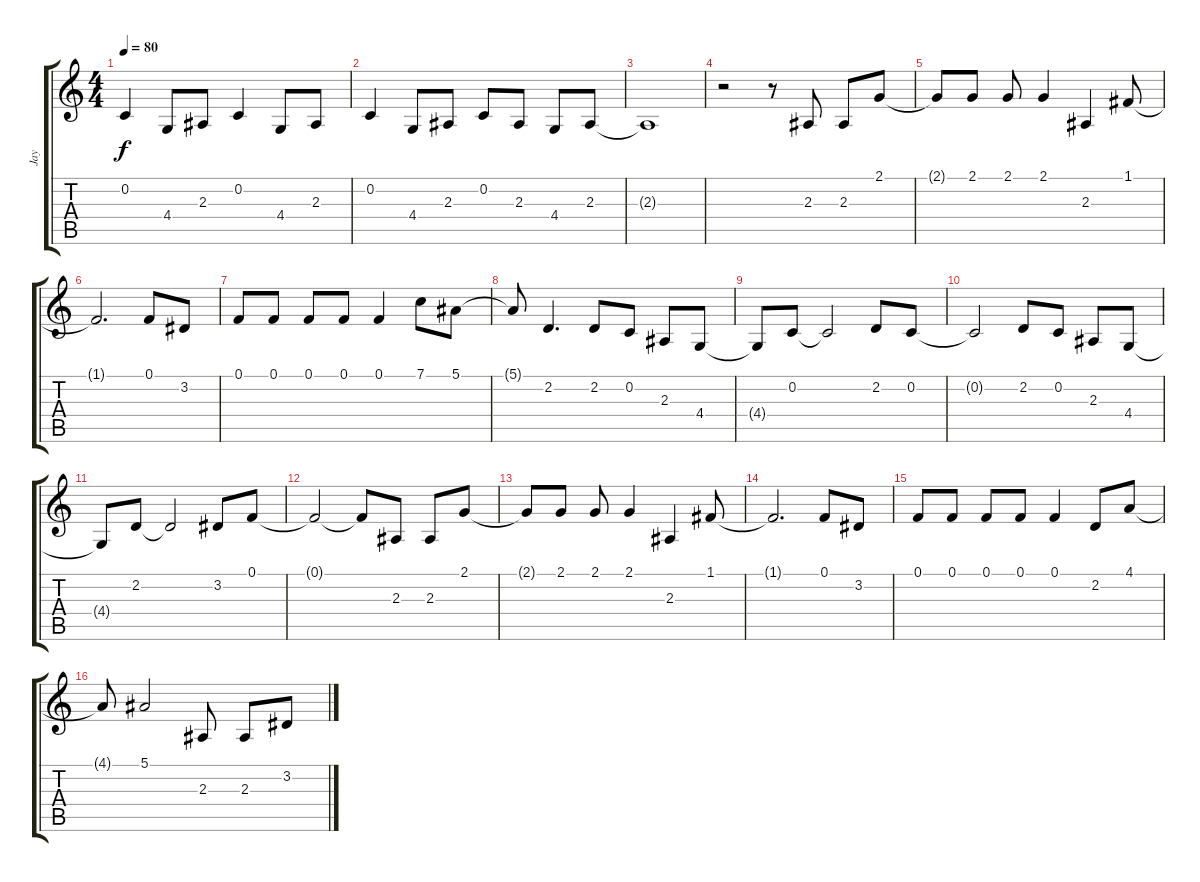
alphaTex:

\track ("Jay" "Jay") {instrument voiceoohs}
\staff {score tabs}
\tuning (F4 C4 Ab3 Eb3 Bb2 F2) {hide}
\ts (4 4)
\tempo 80
\clef g2
\ks c
0.2.4{dy f} 4.4.8 2.3.8 0.2.4 4.4.8 2.3.8 |
0.2.4 4.4.8 2.3.8 0.2.8 2.3.8 4.4.8 2.3.8 |
2.3{t}.1 |
r.2 r.8 2.3.8 2.3.8 2.1.8 |
2.1{t}.8 2.1.8 2.1.8 2.1.4 2.3.4 1.1.8 |
1.1{t}.2{d} 0.1.8 3.2.8 |
0.1.8 0.1.8 0.1.8 0.1.8 0.1.4 7.1.8 5.1.8 |
5.1{t}.8 2.2.4{d} 2.2.8 0.2.8 2.3.8 4.4.8 |
4.4{t}.8 0.2.8 0.2{t}.2 2.2.8 0.2.8 |
0.2{t}.2 2.2.8 0.2.8 2.3.8 4.4.8 |
4.4{t}.8 2.2.8 2.2{t}.2 3.2.8 0.1.8 |
0.1{t}.2 0.1{t}.8 2.3.8 2.3.8 2.1.8 |
2.1{t}.8 2.1.8 2.1.8 2.1.4 2.3.4 1.1.8 |
1.1{t}.2{d} 0.1.8 3.2.8 |
0.1.8 0.1.8 0.1.8 0.1.8 0.1.4 2.2.8 4.1.8 |
4.1{t}.8 5.1.2 2.3.8 2.3.8 3.2.8
